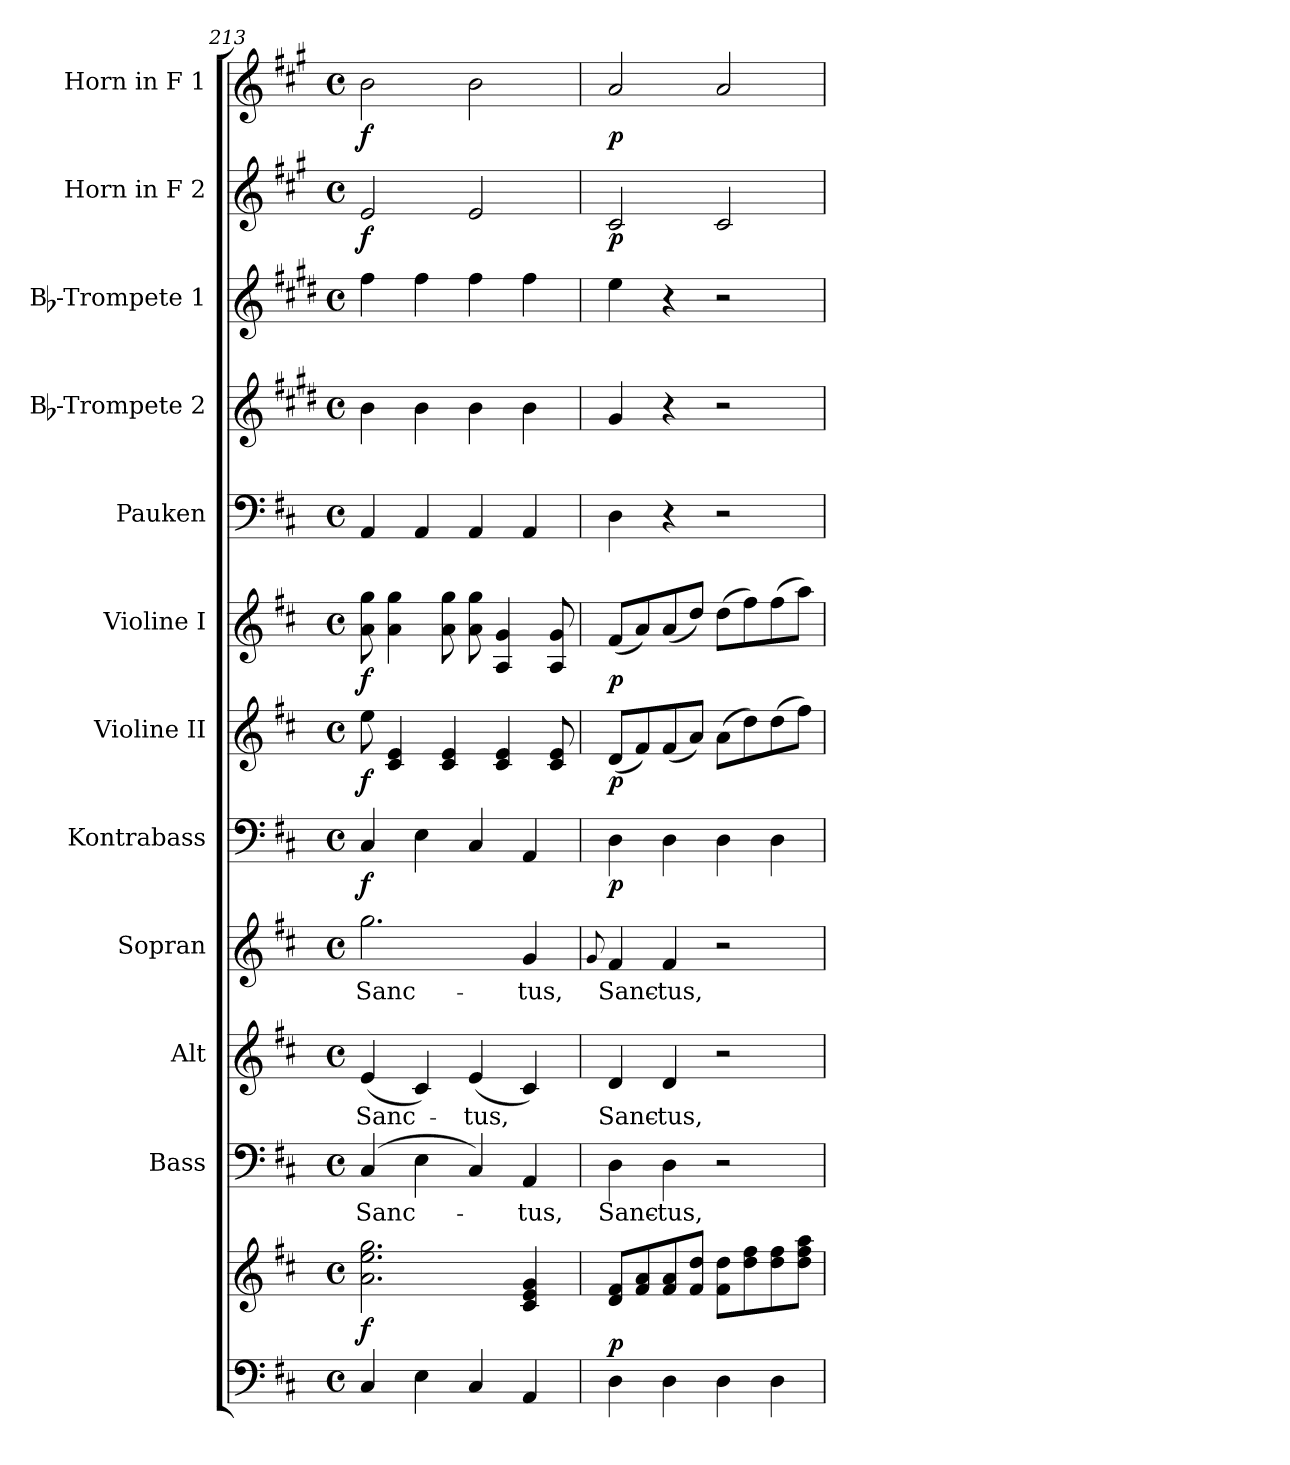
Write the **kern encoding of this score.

**kern	**kern	**dynam	**kern	**text	**kern	**text	**kern	**text	**kern	**dynam	**kern	**dynam	**kern	**dynam	**kern	**kern	**kern	**kern	**dynam	**kern	**dynam
*part12	*part12	*part12	*part11	*part11	*part10	*part10	*part9	*part9	*part8	*part8	*part7	*part7	*part6	*part6	*part5	*part4	*part3	*part2	*part2	*part1	*part1
*staff13	*staff12	*staff12/13	*staff11	*staff11	*staff10	*staff10	*staff9	*staff9	*staff8	*staff8	*staff7	*staff7	*staff6	*staff6	*staff5	*staff4	*staff3	*staff2	*staff2	*staff1	*staff1
*	*	*	*I"Bass	*	*I"Alt	*	*I"Sopran	*	*I"Kontrabass	*	*I"Violine II	*	*I"Violine I	*	*I"Pauken	*I"Bb-Trompete 2	*I"Bb-Trompete 1	*I"Horn in F 2	*	*I"Horn in F 1	*
*	*	*	*I'B.	*	*I'A.	*	*I'S.	*	*I'Kb.	*	*I'Vl. II	*	*I'Vl. I	*	*I'Pk.	*I'Bb Trp. 2	*I'Bb Trp. 1	*	*	*	*
*clefF4	*clefG2	*	*clefF4	*	*clefG2	*	*clefG2	*	*clefF4	*	*clefG2	*	*clefG2	*	*clefF4	*clefG2	*clefG2	*clefG2	*	*clefG2	*
*	*	*	*	*	*	*	*	*	*ITrd7c12	*	*	*	*	*	*	*ITrd1c2	*ITrd1c2	*ITrd4c7	*	*ITrd4c7	*
*k[f#c#]	*k[f#c#]	*	*k[f#c#]	*	*k[f#c#]	*	*k[f#c#]	*	*k[f#c#]	*	*k[f#c#]	*	*k[f#c#]	*	*k[f#c#]	*k[f#c#]	*k[f#c#]	*k[f#c#]	*	*k[f#c#]	*
*D:	*D:	*	*D:	*	*D:	*	*D:	*	*D:	*	*D:	*	*D:	*	*D:	*D:	*D:	*D:	*	*D:	*
*M4/4	*M4/4	*	*M4/4	*	*M4/4	*	*M4/4	*	*M4/4	*	*M4/4	*	*M4/4	*	*M4/4	*M4/4	*M4/4	*M4/4	*	*M4/4	*
*met(c)	*met(c)	*	*met(c)	*	*met(c)	*	*met(c)	*	*met(c)	*	*met(c)	*	*met(c)	*	*met(c)	*met(c)	*met(c)	*met(c)	*	*met(c)	*
=213	=213	=213	=213	=213	=213	=213	=213	=213	=213	=213	=213	=213	=213	=213	=213	=213	=213	=213	=213	=213	=213
!	!	!LO:DY:a=2	!	!LO:LY:b	!	!LO:LY:b	!	!LO:LY:b	!	!LO:DY:b	!	!LO:DY:b	!	!LO:DY:b	!	!	!	!	!LO:DY:b	!	!LO:DY:b
4C#/	2.a\ 2.ee\ 2.gg\	f	(4C#/	Sanc-	(<4e/	Sanc-	2.gg\	Sanc-	4CC#/	f	8ee\	f	8a\ 8gg\	f	4AA/	4a\	4ee\	2A/	f	2e\	f
.	.	.	.	.	.	.	.	.	.	.	4c#/ 4e/	.	4a\ 4gg\	.	.	.	.	.	.	.	.
4E\	.	.	4E\	.	4c#/)	.	.	.	4EE\	.	.	.	.	.	4AA/	4a\	4ee\	.	.	.	.
.	.	.	.	.	.	.	.	.	.	.	4c#/ 4e/	.	8a\ 8gg\	.	.	.	.	.	.	.	.
!	!	!	!	!	!	!LO:LY:b	!	!	!	!	!	!	!	!	!	!	!	!	!	!	!
4C#/	.	.	4C#/)	.	(<4e/	-tus,	.	.	4CC#/	.	.	.	8a\ 8gg\	.	4AA/	4a\	4ee\	2A/	.	2e\	.
.	.	.	.	.	.	.	.	.	.	.	4c#/ 4e/	.	4A/ 4g/	.	.	.	.	.	.	.	.
!	!	!	!	!LO:LY:b	!	!	!	!LO:LY:b	!	!	!	!	!	!	!	!	!	!	!	!	!
4AA/	4c#/ 4e/ 4g/	.	4AA/	-tus,	4c#/)	.	4g/	-tus,	4AAA/	.	.	.	.	.	4AA/	4a\	4ee\	.	.	.	.
.	.	.	.	.	.	.	.	.	.	.	8c#/ 8e/	.	8A/ 8g/	.	.	.	.	.	.	.	.
=214	=214	=214	=214	=214	=214	=214	=214	=214	=214	=214	=214	=214	=214	=214	=214	=214	=214	=214	=214	=214	=214
.	.	.	.	.	.	.	8qqg/	.	.	.	.	.	.	.	.	.	.	.	.	.	.
!	!	!LO:DY:a=2	!	!LO:LY:b	!	!LO:LY:b	!	!LO:LY:b	!	!LO:DY:b	!	!LO:DY:b	!	!LO:DY:b	!	!	!	!	!LO:DY:b	!	!LO:DY:b
4D\	8d/ 8f#/L	p	4D\	Sanc-	4d/	Sanc-	4f#/	Sanc-	4DD\	p	(<8d/L	p	(<8f#/L	p	4D\	4f#/	4dd\	2F#/	p	2d/	p
.	8f#/ 8a/	.	.	.	.	.	.	.	.	.	8f#/)	.	8a/)	.	.	.	.	.	.	.	.
!	!	!	!	!LO:LY:b	!	!LO:LY:b	!	!LO:LY:b	!	!	!	!	!	!	!	!	!	!	!	!	!
4D\	8f#/ 8a/	.	4D\	-tus,	4d/	-tus,	4f#/	-tus,	4DD\	.	(<8f#/	.	(<8a/	.	4r	4r	4r	.	.	.	.
.	8f#/ 8dd/J	.	.	.	.	.	.	.	.	.	8a/J)	.	8dd/J)	.	.	.	.	.	.	.	.
4D\	8f#\ 8dd\L	.	2r	.	2r	.	2r	.	4DD\	.	(>8a\L	.	(>8dd\L	.	2r	2r	2r	2F#/	.	2d/	.
.	8dd\ 8ff#\	.	.	.	.	.	.	.	.	.	8dd\)	.	8ff#\)	.	.	.	.	.	.	.	.
4D\	8dd\ 8ff#\	.	.	.	.	.	.	.	4DD\	.	(>8dd\	.	(>8ff#\	.	.	.	.	.	.	.	.
.	8dd\ 8ff#\ 8aa\J	.	.	.	.	.	.	.	.	.	8ff#\J)	.	8aa\J)	.	.	.	.	.	.	.	.
=	=	=	=	=	=	=	=	=	=	=	=	=	=	=	=	=	=	=	=	=	=
*-	*-	*-	*-	*-	*-	*-	*-	*-	*-	*-	*-	*-	*-	*-	*-	*-	*-	*-	*-	*-	*-
